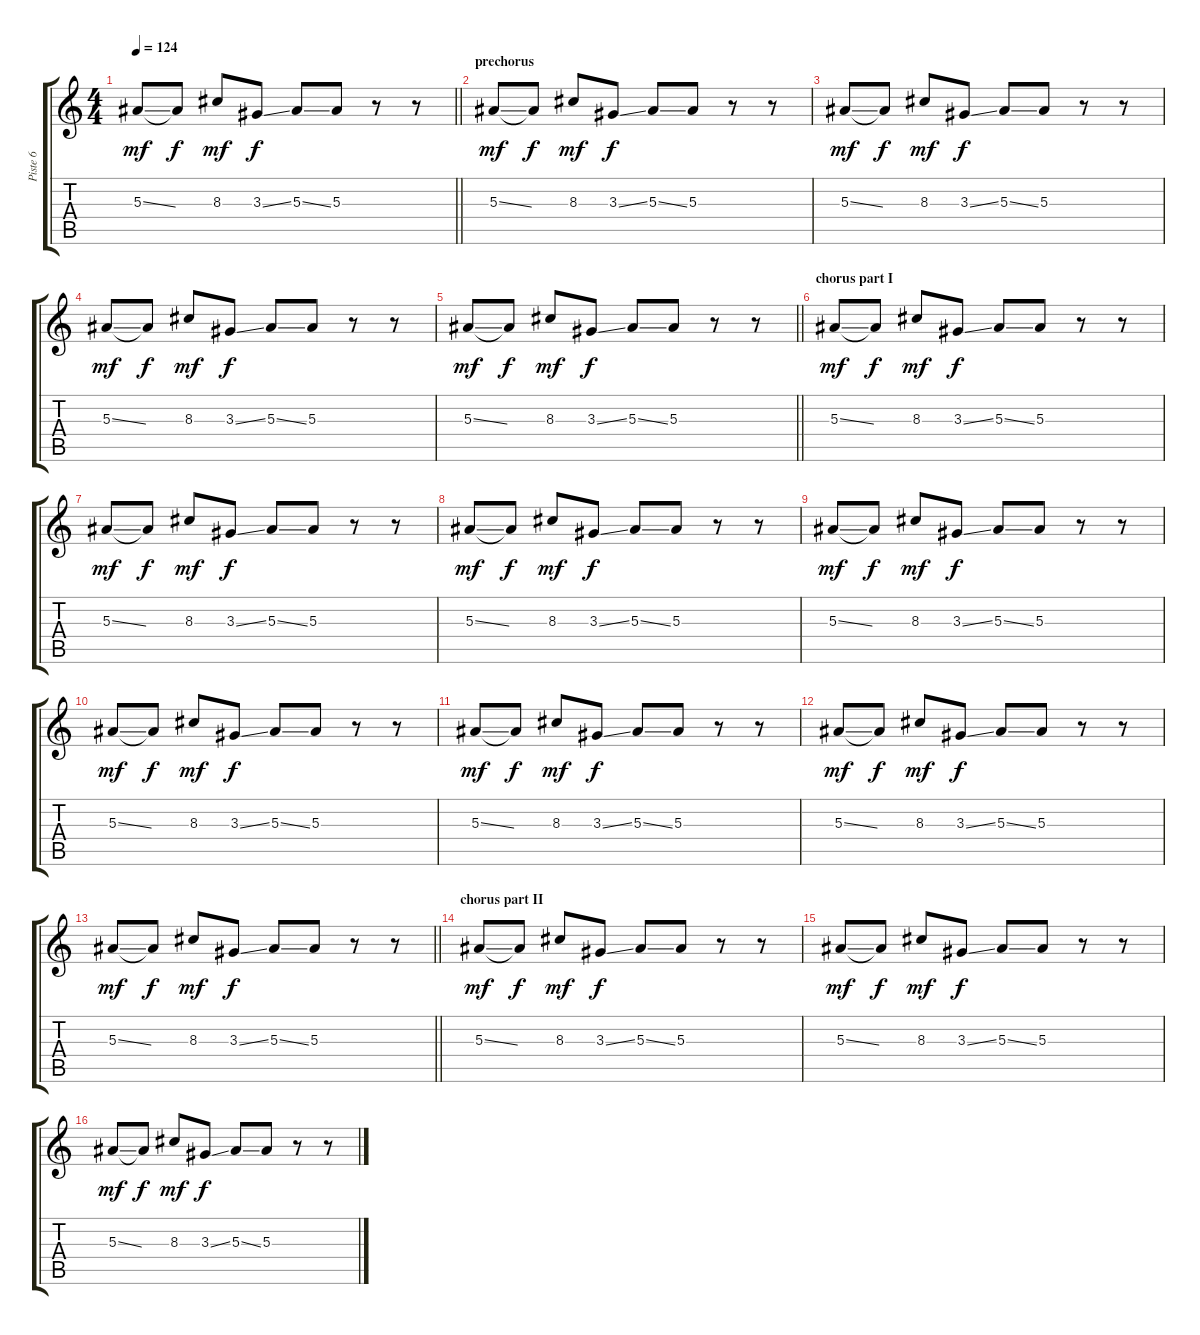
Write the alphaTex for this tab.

\track ("Piste 6" "Piste 6") {instrument synthbass1}
\staff {score tabs}
\tuning (D4 A3 F3 C3 G2 D2) {hide}
\ts (4 4)
\tempo 124
\clef g2
\barLineRight lightlight
\ks c
5.3{ss}.8{dy mf} 5.3{t}.8{dy f} 8.3.8{dy mf} 3.3{ss}.8{dy f} 5.3{ss}.8 5.3.8 r.8 r.8 |
\section ("" "prechorus")
5.3{ss}.8{dy mf} 5.3{t}.8{dy f} 8.3.8{dy mf} 3.3{ss}.8{dy f} 5.3{ss}.8 5.3.8 r.8 r.8 |
5.3{ss}.8{dy mf} 5.3{t}.8{dy f} 8.3.8{dy mf} 3.3{ss}.8{dy f} 5.3{ss}.8 5.3.8 r.8 r.8 |
5.3{ss}.8{dy mf} 5.3{t}.8{dy f} 8.3.8{dy mf} 3.3{ss}.8{dy f} 5.3{ss}.8 5.3.8 r.8 r.8 |
\barLineRight lightlight
5.3{ss}.8{dy mf} 5.3{t}.8{dy f} 8.3.8{dy mf} 3.3{ss}.8{dy f} 5.3{ss}.8 5.3.8 r.8 r.8 |
\section ("" "chorus part I")
5.3{ss}.8{dy mf} 5.3{t}.8{dy f} 8.3.8{dy mf} 3.3{ss}.8{dy f} 5.3{ss}.8 5.3.8 r.8 r.8 |
5.3{ss}.8{dy mf} 5.3{t}.8{dy f} 8.3.8{dy mf} 3.3{ss}.8{dy f} 5.3{ss}.8 5.3.8 r.8 r.8 |
5.3{ss}.8{dy mf} 5.3{t}.8{dy f} 8.3.8{dy mf} 3.3{ss}.8{dy f} 5.3{ss}.8 5.3.8 r.8 r.8 |
5.3{ss}.8{dy mf} 5.3{t}.8{dy f} 8.3.8{dy mf} 3.3{ss}.8{dy f} 5.3{ss}.8 5.3.8 r.8 r.8 |
5.3{ss}.8{dy mf} 5.3{t}.8{dy f} 8.3.8{dy mf} 3.3{ss}.8{dy f} 5.3{ss}.8 5.3.8 r.8 r.8 |
5.3{ss}.8{dy mf} 5.3{t}.8{dy f} 8.3.8{dy mf} 3.3{ss}.8{dy f} 5.3{ss}.8 5.3.8 r.8 r.8 |
5.3{ss}.8{dy mf} 5.3{t}.8{dy f} 8.3.8{dy mf} 3.3{ss}.8{dy f} 5.3{ss}.8 5.3.8 r.8 r.8 |
\barLineRight lightlight
5.3{ss}.8{dy mf} 5.3{t}.8{dy f} 8.3.8{dy mf} 3.3{ss}.8{dy f} 5.3{ss}.8 5.3.8 r.8 r.8 |
\section ("" "chorus part II")
5.3{ss}.8{dy mf} 5.3{t}.8{dy f} 8.3.8{dy mf} 3.3{ss}.8{dy f} 5.3{ss}.8 5.3.8 r.8 r.8 |
5.3{ss}.8{dy mf} 5.3{t}.8{dy f} 8.3.8{dy mf} 3.3{ss}.8{dy f} 5.3{ss}.8 5.3.8 r.8 r.8 |
5.3{ss}.8{dy mf} 5.3{t}.8{dy f} 8.3.8{dy mf} 3.3{ss}.8{dy f} 5.3{ss}.8 5.3.8 r.8 r.8
